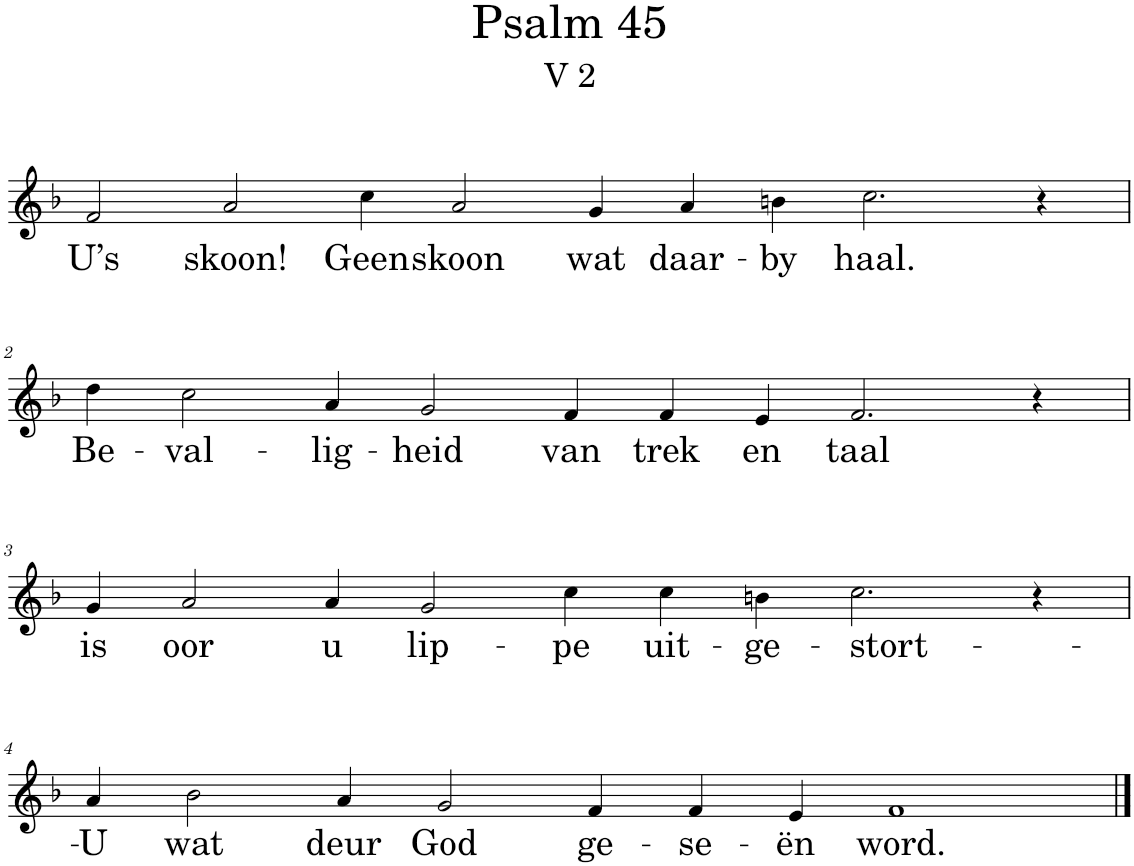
**kern	**text
*part1	*part1
*staff1	*staff1
*I"Pipe Organ	*
*I'Org.	*
*clefG2	*
*k[b-]	*
*M14/4	*
=1	=1
!	!LO:LY:b
2f/	U’s
!	!LO:LY:b
2a/	skoon!
!	!LO:LY:b
4cc\	Geen
!	!LO:LY:b
2a/	skoon
!	!LO:LY:b
4g/	wat
!	!LO:LY:b
4a/	daar-
!	!LO:LY:b
4bn\	-by
!	!LO:LY:b
2.cc\	haal.
4r	.
!!LO:LB:g=z
=2	=2
*M13/4	*
!	!LO:LY:b
4dd\	Be-
!	!LO:LY:b
2cc\	-val-
!	!LO:LY:b
4a/	-lig-
!	!LO:LY:b
2g/	-heid
!	!LO:LY:b
4f/	van
!	!LO:LY:b
4f/	trek
!	!LO:LY:b
4e/	en
!	!LO:LY:b
2.f/	taal
4r	.
!!LO:LB:g=z
=3	=3
!	!LO:LY:b
4g/	is
!	!LO:LY:b
2a/	oor
!	!LO:LY:b
4a/	u
!	!LO:LY:b
2g/	lip-
!	!LO:LY:b
4cc\	-pe
!	!LO:LY:b
4cc\	uit-
!	!LO:LY:b
4bn\	-ge-
!	!LO:LY:b
2.cc\	-stort-
4r	.
!!LO:LB:g=z
=4	=4
!	!LO:LY:b
4a/	-U
!	!LO:LY:b
2b-\	wat
!	!LO:LY:b
4a/	deur
!	!LO:LY:b
2g/	God
!	!LO:LY:b
4f/	ge-
!	!LO:LY:b
4f/	-se-
!	!LO:LY:b
4e/	-ën
!	!LO:LY:b
1f	word.
==	==
*-	*-
